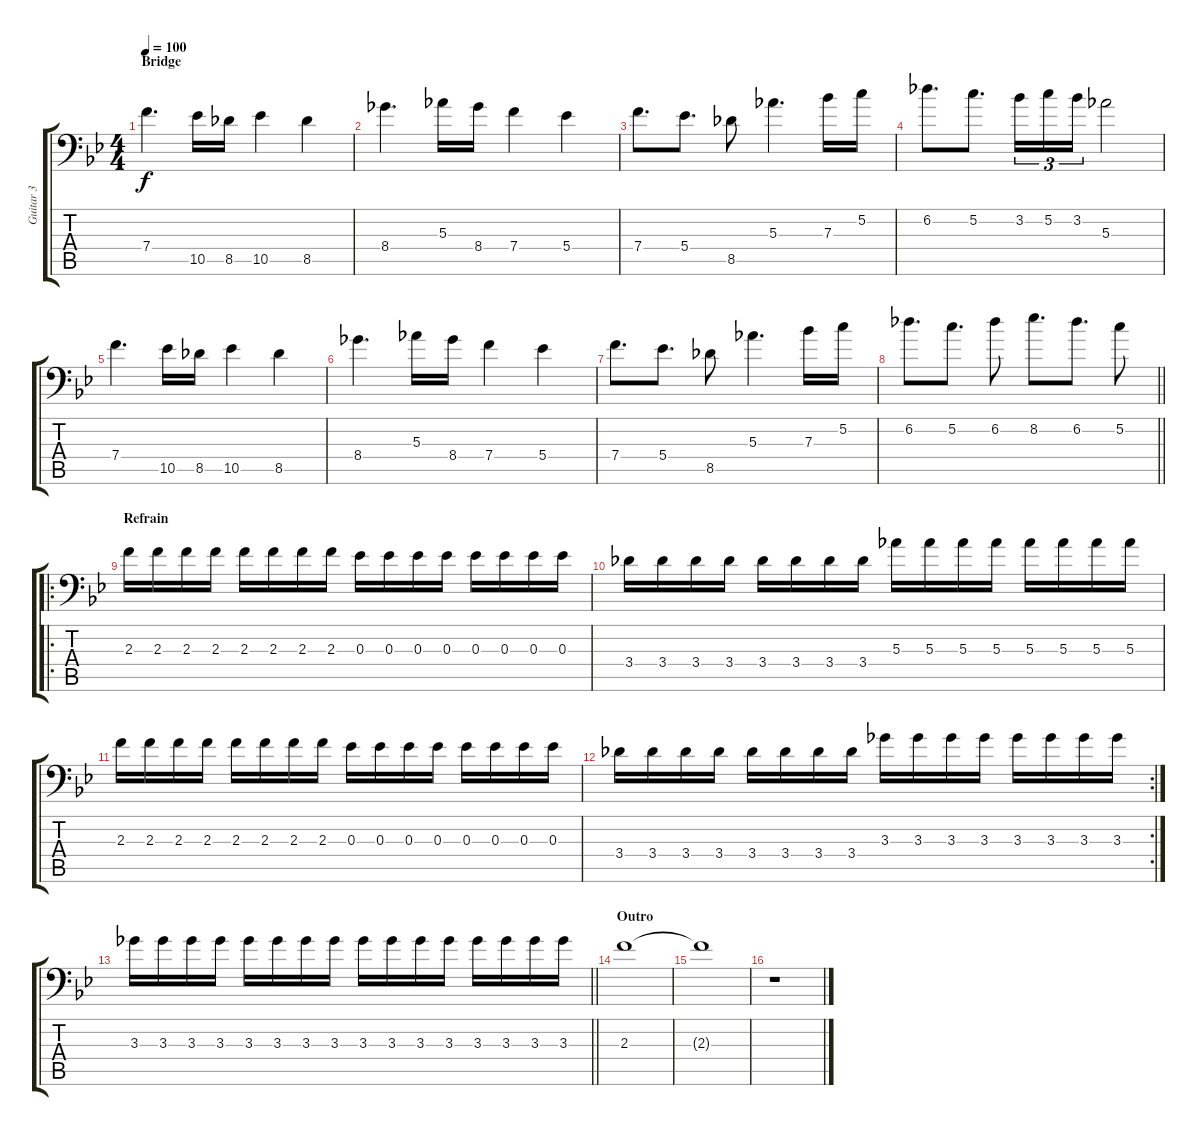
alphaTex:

\track ("Guitar 3" "Guitar 3") {instrument overdrivenguitar}
\staff {score tabs}
\tuning (C4 G3 Eb3 Bb2 F2 Bb1) {hide}
\ts (4 4)
\section ("" "Bridge")
\tempo 100
\clef f4
\ks bb
7.4.4{d dy f} 10.5.16 8.5.16 10.5.4 8.5.4 |
8.4.4{d} 5.3.16 8.4.16 7.4.4 5.4.4 |
7.4.8{d} 5.4.8{d} 8.5.8 5.3.4{d} 7.3.16 5.2.16 |
6.2.8{d} 5.2.8{d} 3.2.16{tu (3 2)} 5.2.16{tu (3 2)} 3.2.16{tu (3 2)} 5.3.2 |
7.4.4{d} 10.5.16 8.5.16 10.5.4 8.5.4 |
8.4.4{d} 5.3.16 8.4.16 7.4.4 5.4.4 |
7.4.8{d} 5.4.8{d} 8.5.8 5.3.4{d} 7.3.16 5.2.16 |
\barLineRight lightlight
6.2.8{d} 5.2.8{d} 6.2.8 8.2.8{d} 6.2.8{d} 5.2.8 |
\ro
\section ("" "Refrain")
2.3.16 2.3.16 2.3.16 2.3.16 2.3.16 2.3.16 2.3.16 2.3.16 0.3.16 0.3.16 0.3.16 0.3.16 0.3.16 0.3.16 0.3.16 0.3.16 |
3.4.16 3.4.16 3.4.16 3.4.16 3.4.16 3.4.16 3.4.16 3.4.16 5.3.16 5.3.16 5.3.16 5.3.16 5.3.16 5.3.16 5.3.16 5.3.16 |
2.3.16 2.3.16 2.3.16 2.3.16 2.3.16 2.3.16 2.3.16 2.3.16 0.3.16 0.3.16 0.3.16 0.3.16 0.3.16 0.3.16 0.3.16 0.3.16 |
\rc 2
3.4.16 3.4.16 3.4.16 3.4.16 3.4.16 3.4.16 3.4.16 3.4.16 3.3.16 3.3.16 3.3.16 3.3.16 3.3.16 3.3.16 3.3.16 3.3.16 |
\barLineRight lightlight
3.3.16 3.3.16 3.3.16 3.3.16 3.3.16 3.3.16 3.3.16 3.3.16 3.3.16 3.3.16 3.3.16 3.3.16 3.3.16 3.3.16 3.3.16 3.3.16 |
\section ("" "Outro")
2.3.1 |
2.3{t}.1 |
r.1
